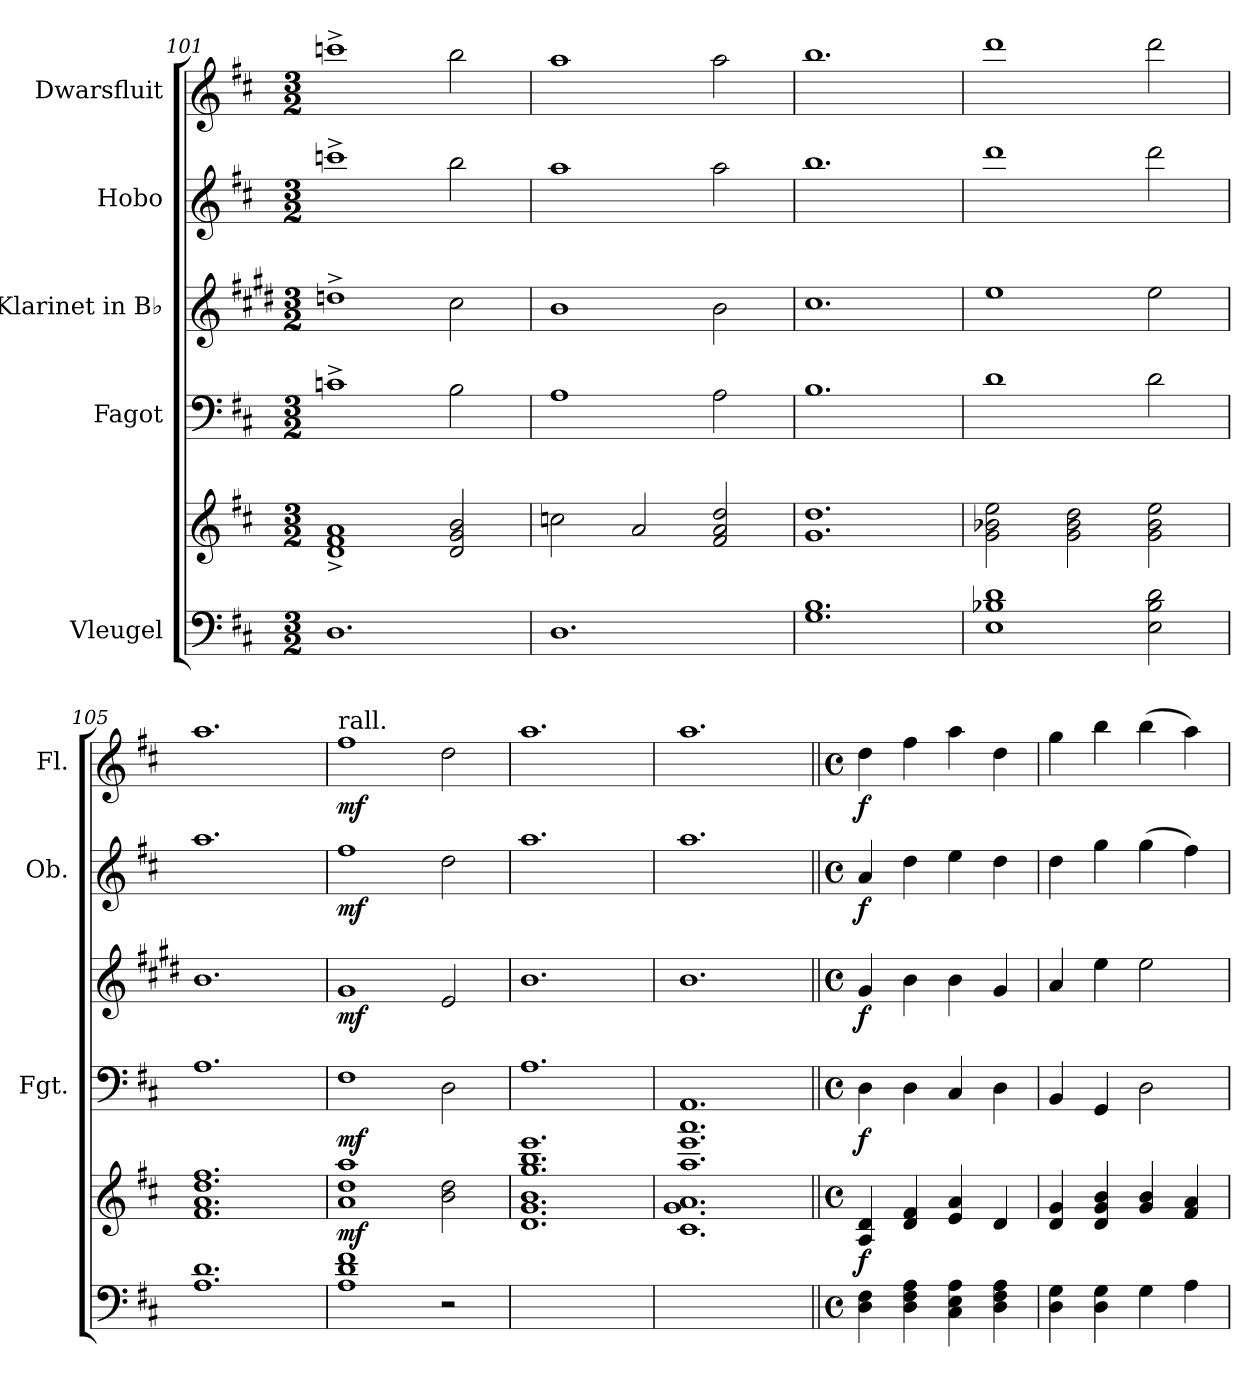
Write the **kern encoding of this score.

**kern	**kern	**dynam	**kern	**dynam	**kern	**dynam	**kern	**dynam	**kern	**dynam
*part5	*part5	*part5	*part4	*part4	*part3	*part3	*part2	*part2	*part1	*part1
*staff6	*staff5	*staff5/6	*staff4	*staff4	*staff3	*staff3	*staff2	*staff2	*staff1	*staff1
*I"Vleugel	*	*	*I"Fagot	*	*I"Klarinet in B♭	*	*I"Hobo	*	*I"Dwarsfluit	*
*	*	*	*I'Fgt.	*	*	*	*I'Ob.	*	*I'Fl.	*
*clefF4	*clefG2	*	*clefF4	*	*clefG2	*	*clefG2	*	*clefG2	*
*	*	*	*	*	*ITrd1c2	*	*	*	*	*
*k[f#c#]	*k[f#c#]	*	*k[f#c#]	*	*k[f#c#]	*	*k[f#c#]	*	*k[f#c#]	*
*M3/2	*M3/2	*	*M3/2	*	*M3/2	*	*M3/2	*	*M3/2	*
=101	=101	=101	=101	=101	=101	=101	=101	=101	=101	=101
1.D	1d^ 1f#^ 1a^	.	1cn^	.	1ccn^	.	1cccn^	.	1cccn^	.
.	2d/ 2g/ 2b/	.	2B\	.	2b\	.	2bb\	.	2bb\	.
=102	=102	=102	=102	=102	=102	=102	=102	=102	=102	=102
1.D	2ccn\	.	1A	.	1a	.	1aa	.	1aa	.
.	2a/	.	.	.	.	.	.	.	.	.
.	2f#/ 2a/ 2dd/	.	2A\	.	2a\	.	2aa\	.	2aa\	.
!!LO:LB:g=z
=103	=103	=103	=103	=103	=103	=103	=103	=103	=103	=103
1.G 1.B	1.g 1.dd	.	1.B	.	1.b	.	1.bb	.	1.bb	.
=104	=104	=104	=104	=104	=104	=104	=104	=104	=104	=104
1E 1B-X 1d	2g\ 2b-X\ 2ee\	.	1d	.	1dd	.	1ddd	.	1ddd	.
.	2g\ 2b-\ 2dd\	.	.	.	.	.	.	.	.	.
2E\ 2B-\ 2d\	2g\ 2b-\ 2ee\	.	2d\	.	2dd\	.	2ddd\	.	2ddd\	.
=105	=105	=105	=105	=105	=105	=105	=105	=105	=105	=105
1.A 1.d	1.f# 1.a 1.dd 1.ff#	.	1.A	.	1.a	.	1.aa	.	1.aa	.
=106	=106	=106	=106	=106	=106	=106	=106	=106	=106	=106
*	*	*	*	*	*	*	*	*	*MM184	*
!	!	!	!	!	!	!	!	!	!LO:TX:a:t=rall.	!
!	!	!LO:DY:b	!	!LO:DY:b	!	!LO:DY:b	!	!LO:DY:b	!	!LO:DY:b
1A 1d 1f#	1a 1dd 1aa	mf	1F#	mf	1f#	mf	1ff#	mf	1ff#	mf
2r	2b\ 2dd\	.	2D\	.	2d/	.	2dd\	.	2dd\	.
=107	=107	=107	=107	=107	=107	=107	=107	=107	=107	=107
*	*^	*	*	*	*	*	*	*	*	*
1.ryy	1.gg 1.bb 1.eee	1.d 1.g 1.b	.	1.A	.	1.a	.	1.aa	.	1.aa	.
=108	=108	=108	=108	=108	=108	=108	=108	=108	=108	=108	=108
*	*	*	*	*	*	*	*	*	*	*MM160	*
1.ryy	1.aa 1.eee 1.aaa	1.c# 1.g 1.a	.	1.AA	.	1.a	.	1.aa	.	1.aa	.
*	*v	*v	*	*	*	*	*	*	*	*	*
=109||	=109||	=109||	=109||	=109||	=109||	=109||	=109||	=109||	=109||	=109||
*M4/4	*M4/4	*	*M4/4	*	*M4/4	*	*M4/4	*	*M4/4	*
*met(c)	*met(c)	*	*met(c)	*	*met(c)	*	*met(c)	*	*met(c)	*
*	*	*	*	*	*	*	*	*	*MM66	*
*	*^	*	*	*	*	*	*	*	*	*
!	!	!	!LO:DY:b	!	!LO:DY:b	!	!LO:DY:b	!	!LO:DY:b	!	!LO:DY:b
*	*v	*v	*	*	*	*	*	*	*	*	*
4D\ 4F#\	4A/ 4d/	f	4D\	f	4f#/	f	4a/	f	4dd\	f
4D\ 4F#\ 4A\	4d/ 4f#/	.	4D\	.	4a\	.	4dd\	.	4ff#\	.
4C#\ 4E\ 4A\	4e/ 4a/	.	4C#/	.	4a\	.	4ee\	.	4aa\	.
4D\ 4F#\ 4A\	4d/	.	4D\	.	4f#/	.	4dd\	.	4dd\	.
=110	=110	=110	=110	=110	=110	=110	=110	=110	=110	=110
4D\ 4G\	4d/ 4g/	.	4BB/	.	4g/	.	4dd\	.	4gg\	.
4D\ 4G\	4d/ 4g/ 4b/	.	4GG/	.	4dd\	.	4gg\	.	4bb\	.
4G\	4g/ 4b/	.	2D\	.	2dd\	.	(4gg\	.	(4bb\	.
4A\	4f#/ 4a/	.	.	.	.	.	4ff#\)	.	4aa\)	.
=	=	=	=	=	=	=	=	=	=	=
*-	*-	*-	*-	*-	*-	*-	*-	*-	*-	*-
